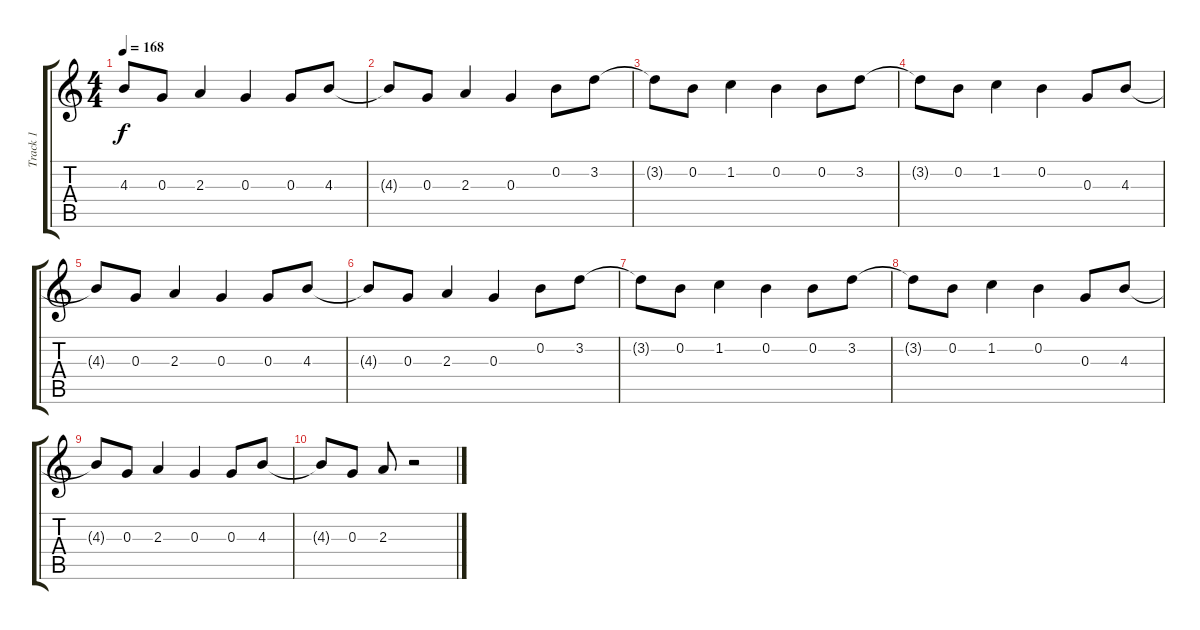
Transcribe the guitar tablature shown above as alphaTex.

\track ("Track 1" "Track 1") {instrument overdrivenguitar}
\staff {score tabs}
\tuning (E4 B3 G3 D3 A2 E2) {hide}
\ts (4 4)
\tempo 168
\clef g2
\ks c
4.3{t}.8{dy f} 0.3.8 2.3.4 0.3.4 0.3.8 4.3.8 |
4.3{t}.8 0.3.8 2.3.4 0.3.4 0.2.8 3.2.8 |
3.2{t}.8 0.2.8 1.2.4 0.2.4 0.2.8 3.2.8 |
3.2{t}.8 0.2.8 1.2.4 0.2.4 0.3.8 4.3.8 |
4.3{t}.8 0.3.8 2.3.4 0.3.4 0.3.8 4.3.8 |
4.3{t}.8 0.3.8 2.3.4 0.3.4 0.2.8 3.2.8 |
3.2{t}.8 0.2.8 1.2.4 0.2.4 0.2.8 3.2.8 |
3.2{t}.8 0.2.8 1.2.4 0.2.4 0.3.8 4.3.8 |
4.3{t}.8 0.3.8 2.3.4 0.3.4 0.3.8 4.3.8 |
4.3{t}.8 0.3.8 2.3.8 r.2
